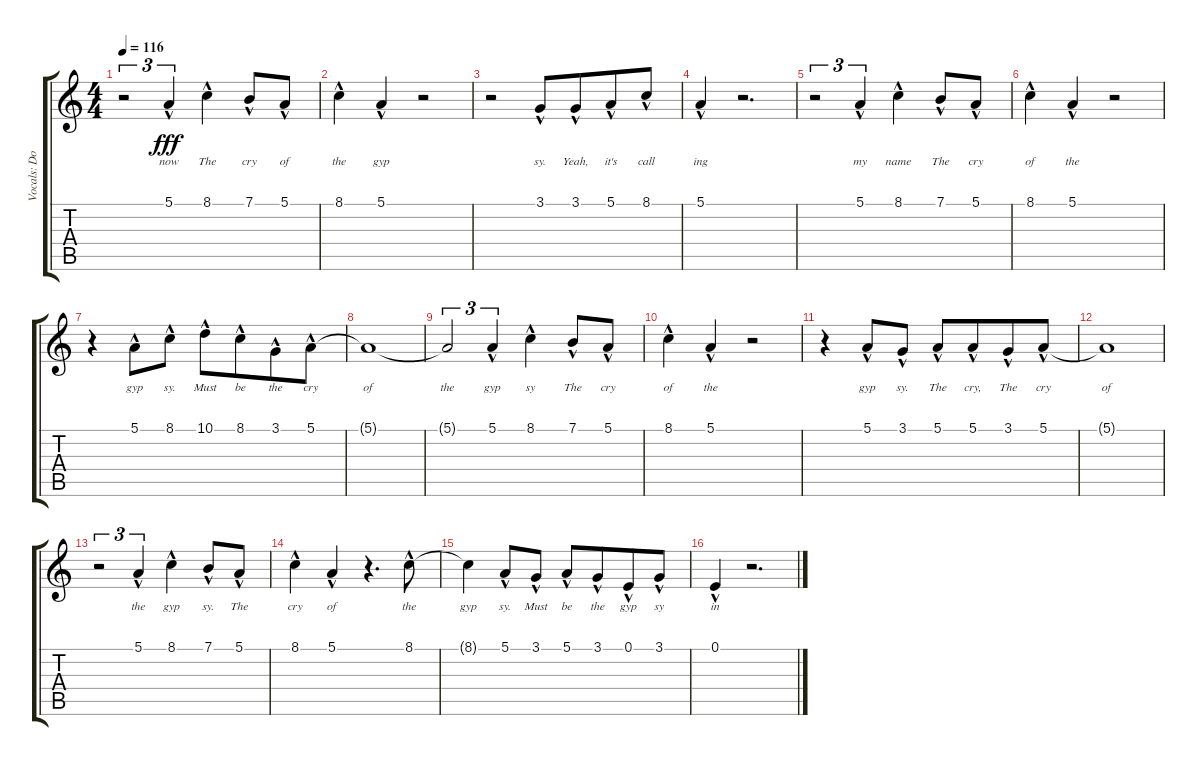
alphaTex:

\track ("Vocals: Don" "Vocals: Do") {instrument lead2sawtooth}
\staff {score tabs}
\tuning (E4 B3 G3 D3 A2 E2) {hide}
\ts (4 4)
\tempo 116
\clef g2
\ks c
r.2{tu (3 2) dy fff} 5.1{hac}.4{tu (3 2) lyrics (0 "now") lyrics (1 "") lyrics (2 "") lyrics (3 "") lyrics (4 "")} 8.1{hac}.4{lyrics (0 "The") lyrics (1 "") lyrics (2 "") lyrics (3 "") lyrics (4 "")} 7.1{hac}.8{lyrics (0 "cry") lyrics (1 "") lyrics (2 "") lyrics (3 "") lyrics (4 "")} 5.1{hac}.8{lyrics (0 "of") lyrics (1 "") lyrics (2 "") lyrics (3 "") lyrics (4 "")} |
8.1{hac}.4{lyrics (0 "the") lyrics (1 "") lyrics (2 "") lyrics (3 "") lyrics (4 "")} 5.1{hac}.4{lyrics (0 "gyp") lyrics (1 "") lyrics (2 "") lyrics (3 "") lyrics (4 "")} r.2 |
r.2 3.1{hac}.8{lyrics (0 "sy.") lyrics (1 "") lyrics (2 "") lyrics (3 "") lyrics (4 "")} 3.1{hac}.8{lyrics (0 "Yeah,") lyrics (1 "") lyrics (2 "") lyrics (3 "") lyrics (4 "") beam merge} 5.1{hac}.8{lyrics (0 "it's") lyrics (1 "") lyrics (2 "") lyrics (3 "") lyrics (4 "")} 8.1{hac}.8{lyrics (0 "call") lyrics (1 "") lyrics (2 "") lyrics (3 "") lyrics (4 "")} |
5.1{hac}.4{lyrics (0 "ing") lyrics (1 "") lyrics (2 "") lyrics (3 "") lyrics (4 "")} r.2{d} |
r.2{tu (3 2)} 5.1{hac}.4{tu (3 2) lyrics (0 "my") lyrics (1 "") lyrics (2 "") lyrics (3 "") lyrics (4 "")} 8.1{hac}.4{lyrics (0 "name") lyrics (1 "") lyrics (2 "") lyrics (3 "") lyrics (4 "")} 7.1{hac}.8{lyrics (0 "The") lyrics (1 "") lyrics (2 "") lyrics (3 "") lyrics (4 "")} 5.1{hac}.8{lyrics (0 "cry") lyrics (1 "") lyrics (2 "") lyrics (3 "") lyrics (4 "")} |
8.1{hac}.4{lyrics (0 "of") lyrics (1 "") lyrics (2 "") lyrics (3 "") lyrics (4 "")} 5.1{hac}.4{lyrics (0 "the") lyrics (1 "") lyrics (2 "") lyrics (3 "") lyrics (4 "")} r.2 |
r.4 5.1{hac}.8{lyrics (0 "gyp") lyrics (1 "") lyrics (2 "") lyrics (3 "") lyrics (4 "")} 8.1{hac}.8{lyrics (0 "sy.") lyrics (1 "") lyrics (2 "") lyrics (3 "") lyrics (4 "")} 10.1{hac}.8{lyrics (0 "Must") lyrics (1 "") lyrics (2 "") lyrics (3 "") lyrics (4 "")} 8.1{hac}.8{lyrics (0 "be") lyrics (1 "") lyrics (2 "") lyrics (3 "") lyrics (4 "") beam merge} 3.1{hac}.8{lyrics (0 "the") lyrics (1 "") lyrics (2 "") lyrics (3 "") lyrics (4 "")} 5.1{hac}.8{lyrics (0 "cry") lyrics (1 "") lyrics (2 "") lyrics (3 "") lyrics (4 "")} |
5.1{t}.1{lyrics (0 "of") lyrics (1 "") lyrics (2 "") lyrics (3 "") lyrics (4 "")} |
5.1{t}.2{tu (3 2) lyrics (0 "the") lyrics (1 "") lyrics (2 "") lyrics (3 "") lyrics (4 "")} 5.1{hac}.4{tu (3 2) lyrics (0 "gyp") lyrics (1 "") lyrics (2 "") lyrics (3 "") lyrics (4 "")} 8.1{hac}.4{lyrics (0 "sy") lyrics (1 "") lyrics (2 "") lyrics (3 "") lyrics (4 "")} 7.1{hac}.8{lyrics (0 "The") lyrics (1 "") lyrics (2 "") lyrics (3 "") lyrics (4 "")} 5.1{hac}.8{lyrics (0 "cry") lyrics (1 "") lyrics (2 "") lyrics (3 "") lyrics (4 "")} |
8.1{hac}.4{lyrics (0 "of") lyrics (1 "") lyrics (2 "") lyrics (3 "") lyrics (4 "")} 5.1{hac}.4{lyrics (0 "the") lyrics (1 "") lyrics (2 "") lyrics (3 "") lyrics (4 "")} r.2 |
r.4 5.1{hac}.8{lyrics (0 "gyp") lyrics (1 "") lyrics (2 "") lyrics (3 "") lyrics (4 "")} 3.1{hac}.8{lyrics (0 "sy.") lyrics (1 "") lyrics (2 "") lyrics (3 "") lyrics (4 "")} 5.1{hac}.8{lyrics (0 "The") lyrics (1 "") lyrics (2 "") lyrics (3 "") lyrics (4 "")} 5.1{hac}.8{lyrics (0 "cry,") lyrics (1 "") lyrics (2 "") lyrics (3 "") lyrics (4 "") beam merge} 3.1{hac}.8{lyrics (0 "The") lyrics (1 "") lyrics (2 "") lyrics (3 "") lyrics (4 "")} 5.1{hac}.8{lyrics (0 "cry") lyrics (1 "") lyrics (2 "") lyrics (3 "") lyrics (4 "")} |
5.1{t}.1{lyrics (0 "of") lyrics (1 "") lyrics (2 "") lyrics (3 "") lyrics (4 "")} |
r.2{tu (3 2)} 5.1{hac}.4{tu (3 2) lyrics (0 "the") lyrics (1 "") lyrics (2 "") lyrics (3 "") lyrics (4 "")} 8.1{hac}.4{lyrics (0 "gyp") lyrics (1 "") lyrics (2 "") lyrics (3 "") lyrics (4 "")} 7.1{hac}.8{lyrics (0 "sy.") lyrics (1 "") lyrics (2 "") lyrics (3 "") lyrics (4 "")} 5.1{hac}.8{lyrics (0 "The") lyrics (1 "") lyrics (2 "") lyrics (3 "") lyrics (4 "")} |
8.1{hac}.4{lyrics (0 "cry") lyrics (1 "") lyrics (2 "") lyrics (3 "") lyrics (4 "")} 5.1{hac}.4{lyrics (0 "of") lyrics (1 "") lyrics (2 "") lyrics (3 "") lyrics (4 "")} r.4{d} 8.1{hac}.8{lyrics (0 "the") lyrics (1 "") lyrics (2 "") lyrics (3 "") lyrics (4 "")} |
8.1{t}.4{lyrics (0 "gyp") lyrics (1 "") lyrics (2 "") lyrics (3 "") lyrics (4 "")} 5.1{hac}.8{lyrics (0 "sy.") lyrics (1 "") lyrics (2 "") lyrics (3 "") lyrics (4 "")} 3.1{hac}.8{lyrics (0 "Must") lyrics (1 "") lyrics (2 "") lyrics (3 "") lyrics (4 "")} 5.1{hac}.8{lyrics (0 "be") lyrics (1 "") lyrics (2 "") lyrics (3 "") lyrics (4 "")} 3.1{hac}.8{lyrics (0 "the") lyrics (1 "") lyrics (2 "") lyrics (3 "") lyrics (4 "") beam merge} 0.1{hac}.8{lyrics (0 "gyp") lyrics (1 "") lyrics (2 "") lyrics (3 "") lyrics (4 "")} 3.1{hac}.8{lyrics (0 "sy") lyrics (1 "") lyrics (2 "") lyrics (3 "") lyrics (4 "")} |
0.1{hac}.4{lyrics (0 "in") lyrics (1 "") lyrics (2 "") lyrics (3 "") lyrics (4 "")} r.2{d}
